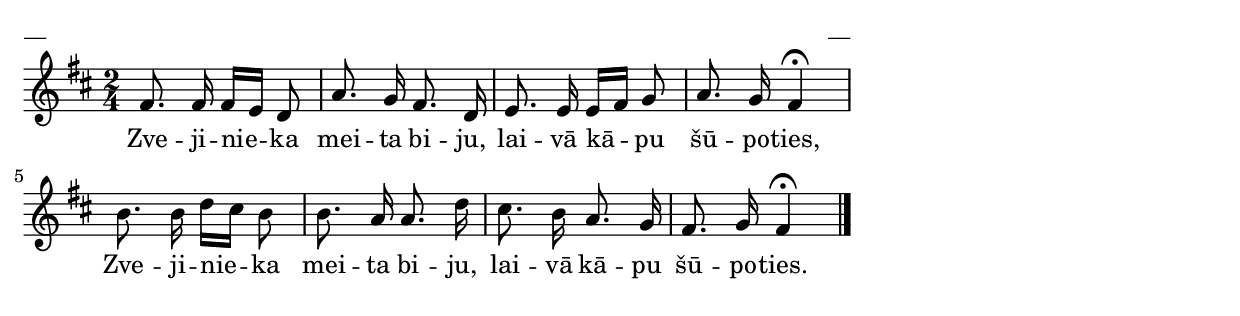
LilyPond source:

\version "2.13.16"
%\header {
%    title = "Zvejinieka meita biju",Budēlīši, jūra
%}
\paper {
line-width = 14\cm
left-margin = 0.4\cm
between-system-padding = 0.1\cm
between-system-space = 0.1\cm
}
\layout {
indent = #0
ragged-last = ##f
}

voiceA = \relative c' {
\clef "treble"
\key d \major
\time 2/4
fis8. fis16 fis[ e] d8 |
a'8. g16 fis8. d16 |
e8. e16 e[ fis] g8 |
a8. g16 fis4\fermata |
b8. b16 d[ cis] b8 |
b8. a16 a8. d16 |
cis8. b16 a8. g16 |
fis8. g16 fis4\fermata |
\bar "|."
}

lyricA = \lyricmode {
Zve -- ji -- nie -- ka mei -- ta bi -- ju, lai -- vā kā -- pu šū -- po -- ties,
Zve -- ji -- nie -- ka mei -- ta bi -- ju, lai -- vā kā -- pu šū -- po -- ties.
} 

fullScore = <<
\new Staff {
<<
\new Voice = "voiceA" { \oneVoice \autoBeamOff \voiceA }
\lyricsto "voiceA" \new Lyrics \lyricA
>>
}
>>

\score {
\fullScore
\header { piece = "__" opus = "__" }
}
\markup { \with-color #(x11-color 'white) \sans \smaller "__" }
\score {
\unfoldRepeats
\fullScore
\midi {
\context { \Staff \remove "Staff_performer" }
\context { \Voice \consists "Staff_performer" }
}
}


